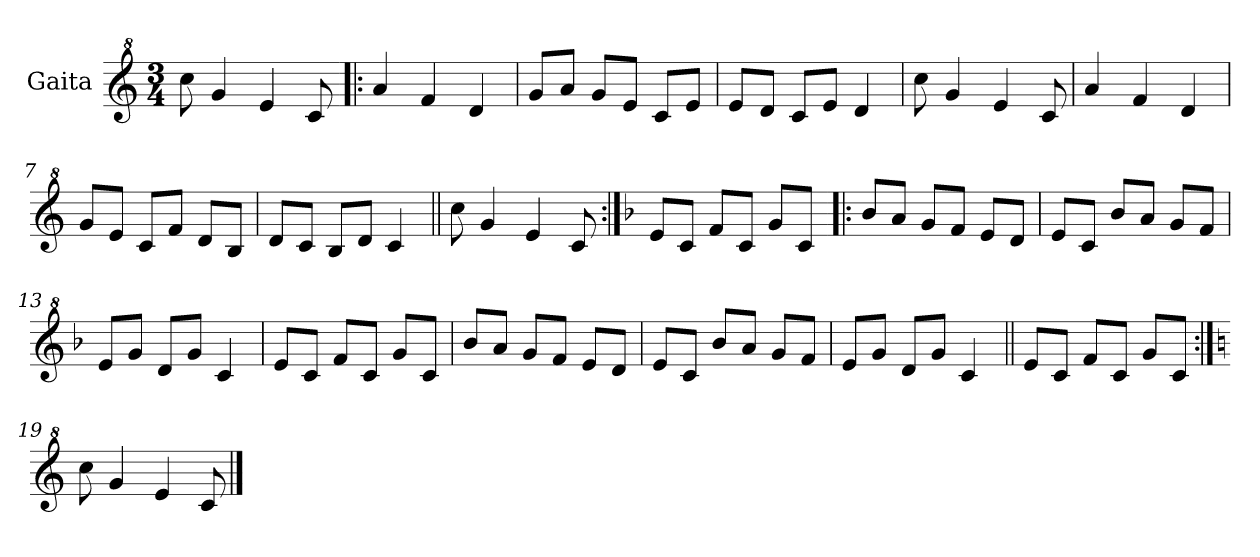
**kern
*part1
*staff1
*I"Gaita
*clefG^2
*k[]
*M3/4
*MM224
=1
8ccc\
4gg/
4ee/
8cc/
=2!|:
4aa/
4ff/
4dd/
=3
8gg/L
8aa/J
8gg/L
8ee/J
8cc/L
8ee/J
=4
8ee/L
8dd/J
8cc/L
8ee/J
4dd/
=5
8ccc\
4gg/
4ee/
8cc/
=6
4aa/
4ff/
4dd/
=7
8gg/L
8ee/J
8cc/L
8ff/J
8dd/L
8b/J
=8
8dd/L
8cc/J
8b/L
8dd/J
4cc/
!!LO:LB:g=z
=9||
8ccc\
4gg/
4ee/
8cc/
=10:|!
*k[b-]
8ee/L
8cc/J
8ff/L
8cc/J
8gg/L
8cc/J
=11!|:
8bb-/L
8aa/J
8gg/L
8ff/J
8ee/L
8dd/J
=12
8ee/L
8cc/J
8bb-/L
8aa/J
8gg/L
8ff/J
=13
8ee/L
8gg/J
8dd/L
8gg/J
4cc/
=14
8ee/L
8cc/J
8ff/L
8cc/J
8gg/L
8cc/J
=15
8bb-/L
8aa/J
8gg/L
8ff/J
8ee/L
8dd/J
!!LO:LB:g=z
=16
8ee/L
8cc/J
8bb-/L
8aa/J
8gg/L
8ff/J
=17
8ee/L
8gg/J
8dd/L
8gg/J
4cc/
=18||
8ee/L
8cc/J
8ff/L
8cc/J
8gg/L
8cc/J
=19:|!
*k[]
8ccc\
4gg/
4ee/
8cc/
==
*-
